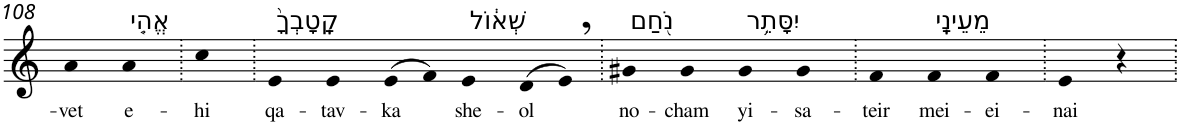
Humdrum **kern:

**kern	**text
*part1	*part1
*staff1	*staff1
*I"Piano	*
*I'Pno	*
!!LO:PB:g=z
*clefG2	*
*k[]	*
=108	=108
!	!LO:LY:b
4a	-vet
!LO:TX:a:t=אֱהִ֤י	!
!	!LO:LY:b
4a	e-
=109.	=109.
!	!LO:LY:b
4cc	-hi
=110.	=110.
!LO:TX:a:t=קָֽטָבְךָ֙	!
!	!LO:LY:b
4e	qa-
!	!LO:LY:b
4e	-tav-
!	!LO:LY:b
(>8e	-ka
8f)	.
!LO:TX:a:t=שְׁא֔וֹל	!
!	!LO:LY:b
4e	she-
!	!LO:LY:b
(>8d	-ol
8e,)	.
=111.	=111.
!LO:TX:a:t=נֹ֖חַם	!
!	!LO:LY:b
4g#X	no-
!	!LO:LY:b
4g#	-cham
!LO:TX:a:t=יִסָּתֵ֥ר	!
!	!LO:LY:b
4g#	yi-
!	!LO:LY:b
4g#	-sa-
=112.	=112.
!	!LO:LY:b
4f	-teir
!LO:TX:a:t=מֵעֵינָֽי	!
!	!LO:LY:b
4f	mei-
!	!LO:LY:b
4f	-ei-
=113.	=113.
!	!LO:LY:b
4e	-nai
4r	.
=.	=.
*-	*-
